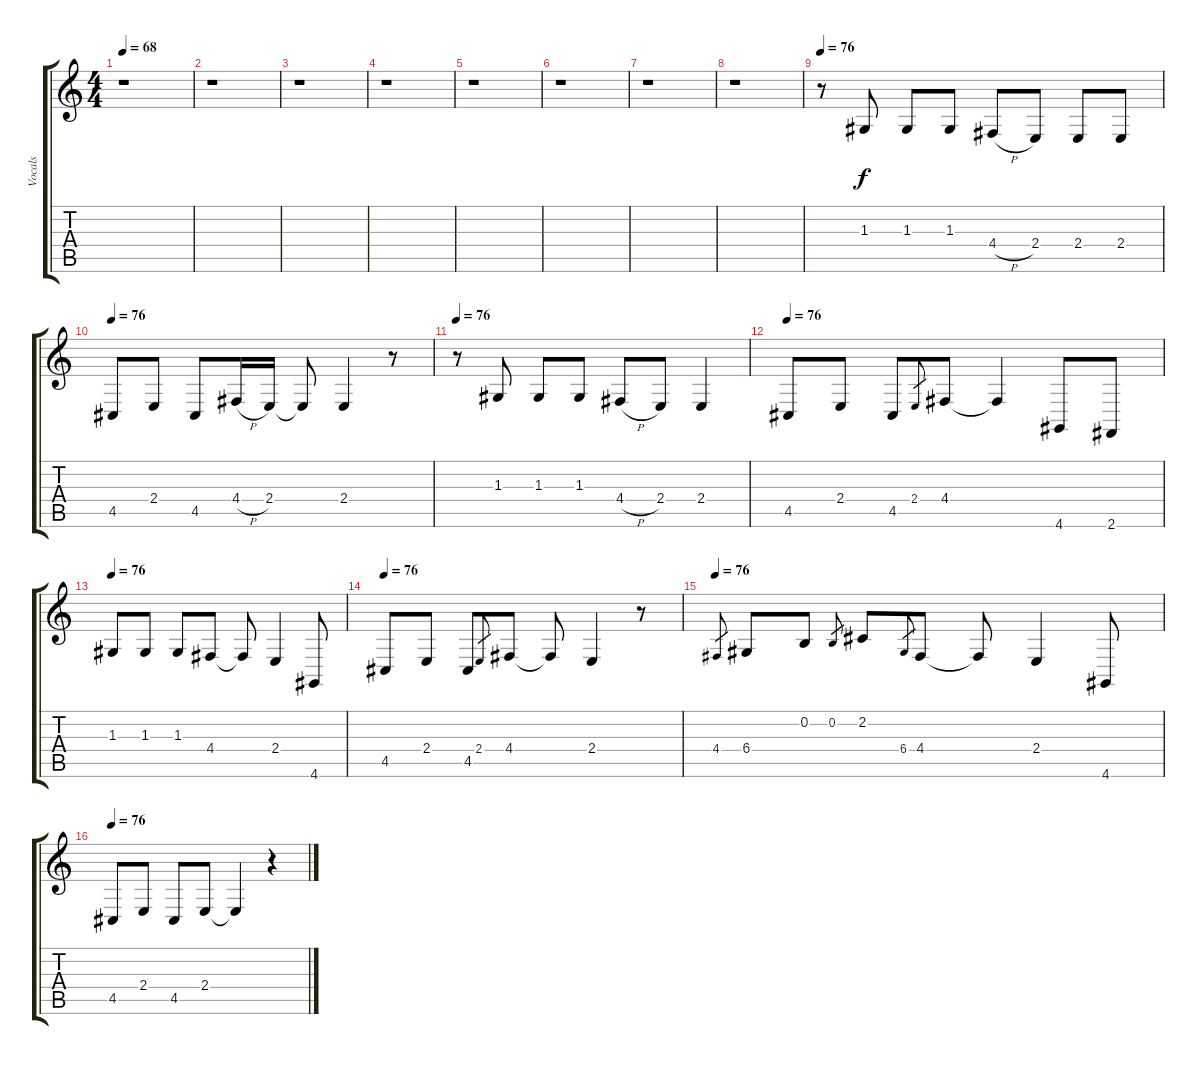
\track ("Vocals" "Vocals") {instrument voiceoohs}
\staff {score tabs}
\tuning (E4 B3 G3 D3 A2 E2) {hide}
\ts (4 4)
\tempo 68
\clef g2
\ks c
r.1{dy f instrument voiceoohs} |
r.1 |
r.1 |
r.1 |
r.1 |
r.1 |
r.1 |
r.1 |
\tempo 76
r.8 1.3.8 1.3.8 1.3.8 4.4{h}.8 2.4.8 2.4.8 2.4.8 |
\tempo 76
4.5.8 2.4.8 4.5.8 4.4{h}.16 2.4.16 2.4{t}.8 2.4.4 r.8 |
\tempo 76
r.8 1.3.8 1.3.8 1.3.8 4.4{h}.8 2.4.8 2.4.4 |
\tempo 76
4.5.8 2.4.8 4.5.8 2.4.8{gr} 4.4.8 4.4{t}.4 4.6.8 2.6.8 |
\tempo 76
1.3.8 1.3.8 1.3.8 4.4.8 4.4{t}.8 2.4.4 4.6.8 |
\tempo 76
4.5.8 2.4.8 4.5.8 2.4.8{gr} 4.4.8 4.4{t}.8 2.4.4 r.8 |
\tempo 76
4.4.8{gr} 6.4.8 0.2.8 0.2.8{gr} 2.2.8 6.4.8{gr} 4.4.8 4.4{t}.8 2.4.4 4.6.8 |
\tempo 76
4.5.8 2.4.8 4.5.8 2.4.8 2.4{t}.4 r.4
